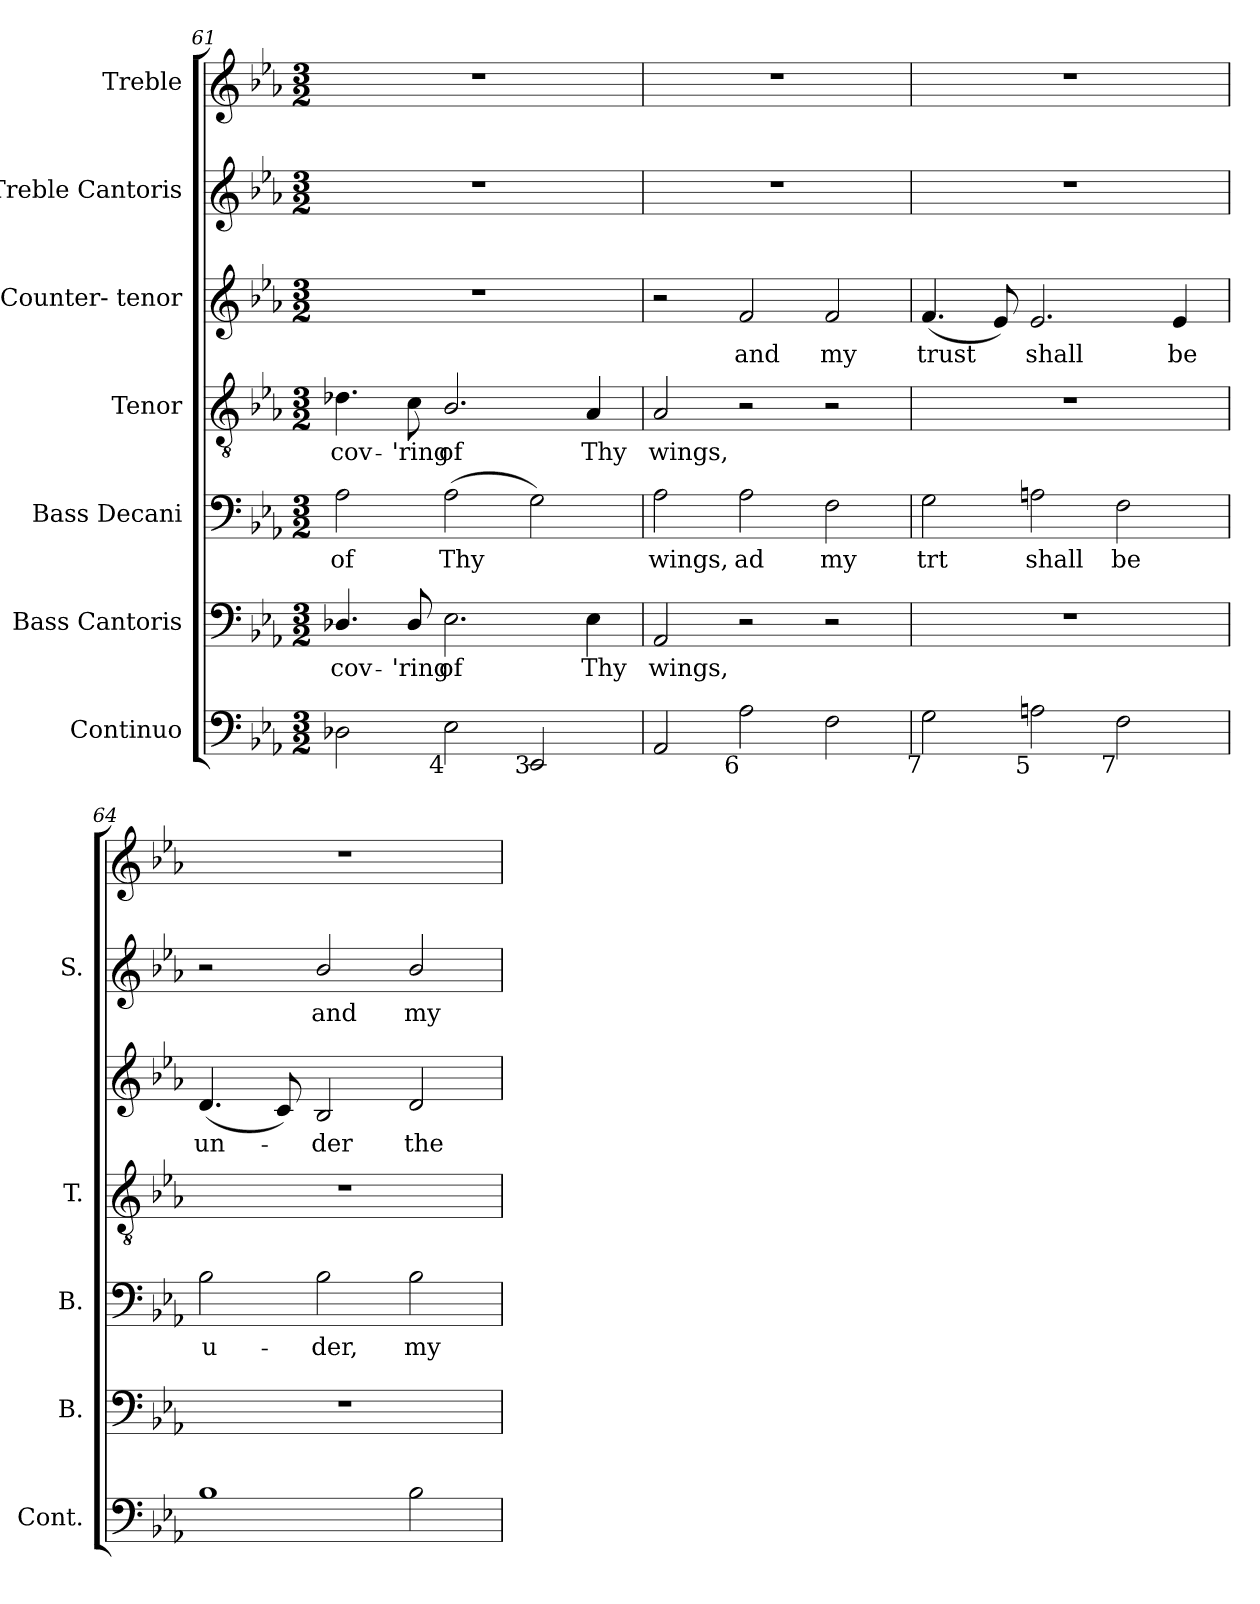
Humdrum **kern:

**kern	**kern	**text	**kern	**text	**kern	**text	**kern	**text	**kern	**text	**kern
*part7	*part6	*part6	*part5	*part5	*part4	*part4	*part3	*part3	*part2	*part2	*part1
*staff7	*staff6	*staff6	*staff5	*staff5	*staff4	*staff4	*staff3	*staff3	*staff2	*staff2	*staff1
*I"Continuo	*I"Bass Cantoris	*	*I"Bass Decani	*	*I"Tenor	*	*I"Counter- tenor	*	*I"Treble Cantoris	*	*I"Treble
*I'Cont.	*I'B.	*	*I'B.	*	*I'T.	*	*	*	*I'S.	*	*
*clefF4	*clefF4	*	*clefF4	*	*clefGv2	*	*clefG2	*	*clefG2	*	*clefG2
*	*	*	*	*	*ITrd7c12	*	*	*	*	*	*
*k[b-e-a-]	*k[b-e-a-]	*	*k[b-e-a-]	*	*k[b-e-a-]	*	*k[b-e-a-]	*	*k[b-e-a-]	*	*k[b-e-a-]
*E-:	*E-:	*	*E-:	*	*E-:	*	*E-:	*	*E-:	*	*E-:
*M3/2	*M3/2	*	*M3/2	*	*M3/2	*	*M3/2	*	*M3/2	*	*M3/2
=61	=61	=61	=61	=61	=61	=61	=61	=61	=61	=61	=61
!	!	!LO:LY:b:color=#000000	!	!	!	!	!	!	!	!	!
!	!	!	!	!LO:LY:b:color=#000000	!	!	!	!	!	!	!
!	!	!	!	!	!	!LO:LY:b:color=#000000	!LO:N:vis=1	!	!LO:N:vis=1	!	!LO:N:vis=1
2D-Xi\	4.D-Xi/	cov-	2A-i\	of	4.D-Xi\	cov-	1.r	.	1.r	.	1.r
!	!	!LO:LY:b:color=#000000	!	!	!	!	!	!	!	!	!
!	!	!	!	!	!	!LO:LY:b:color=#000000	!	!	!	!	!
.	8D-i/	-'ring	.	.	8Ci\	-'ring	.	.	.	.	.
!	!	!LO:LY:b:color=#000000	!	!	!	!	!	!	!	!	!
!	!	!	!	!LO:LY:b:color=#000000	!	!	!	!	!	!	!
!LO:TX:b:rj:t=4	!	!	!	!	!	!	!	!	!	!	!
!	!	!	!	!	!	!LO:LY:b:color=#000000	!	!	!	!	!
2E-i\	2.E-i\	of	(2A-i\	Thy	2.BB-i/	of	.	.	.	.	.
!LO:TX:b:rj:t=3	!	!	!	!	!	!	!	!	!	!	!
2EE-i/	.	.	2Gi\)	.	.	.	.	.	.	.	.
!	!	!LO:LY:b:color=#000000	!	!	!	!	!	!	!	!	!
!	!	!	!	!	!	!LO:LY:b:color=#000000	!	!	!	!	!
.	4E-i\	Thy	.	.	4AA-i/	Thy	.	.	.	.	.
=62	=62	=62	=62	=62	=62	=62	=62	=62	=62	=62	=62
!	!	!LO:LY:b:color=#000000	!	!	!	!	!	!	!	!	!
!	!	!	!	!LO:LY:b:color=#000000	!	!	!	!	!	!	!
!	!	!	!	!	!	!LO:LY:b:color=#000000	!	!	!LO:N:vis=1	!	!LO:N:vis=1
2AA-i/	2AA-i/	wings,	2A-i\	wings,	2AA-i/	wings,	2r	.	1.r	.	1.r
!	!	!	!	!LO:LY:b:color=#000000	!	!	!	!	!	!	!
!LO:TX:b:rj:t=6	!	!	!	!	!	!	!	!	!	!	!
!	!	!	!	!	!	!	!	!LO:LY:b:color=#000000	!	!	!
2A-i\	2r	.	2A-i\	ad	2r	.	2fi/	and	.	.	.
!	!	!	!	!LO:LY:b:color=#000000	!	!	!	!	!	!	!
!	!	!	!	!	!	!	!	!LO:LY:b:color=#000000	!	!	!
2Fi\	2r	.	2Fi\	my	2r	.	2fi/	my	.	.	.
=63	=63	=63	=63	=63	=63	=63	=63	=63	=63	=63	=63
!	!LO:N:vis=1	!	!	!	!	!	!	!	!	!	!
!	!	!	!	!LO:LY:b:color=#000000	!LO:N:vis=1	!	!	!	!	!	!
!LO:TX:b:rj:t=7	!	!	!	!	!	!	!	!	!	!	!
!	!	!	!	!	!	!	!	!LO:LY:b:color=#000000	!LO:N:vis=1	!	!LO:N:vis=1
2Gi\	1.r	.	2Gi\	trt	1.r	.	(4.fi/	trust	1.r	.	1.r
.	.	.	.	.	.	.	8e-i/)	.	.	.	.
!	!	!	!	!LO:LY:b:color=#000000	!	!	!	!	!	!	!
!LO:TX:b:rj:t=5	!	!	!	!	!	!	!	!	!	!	!
!	!	!	!	!	!	!	!	!LO:LY:b:color=#000000	!	!	!
2Ani\	.	.	2Ani\	shall	.	.	2.e-i/	shall	.	.	.
!LO:TX:b:rj:t=7	!	!	!	!	!	!	!	!	!	!	!
!	!	!	!	!LO:LY:b:color=#000000	!	!	!	!	!	!	!
2Fi\	.	.	2Fi\	be	.	.	.	.	.	.	.
!	!	!	!	!	!	!	!	!LO:LY:b:color=#000000	!	!	!
.	.	.	.	.	.	.	4e-i/	be	.	.	.
!!LO:PB:g=z
=64	=64	=64	=64	=64	=64	=64	=64	=64	=64	=64	=64
!	!LO:N:vis=1	!	!	!	!	!	!	!	!	!	!
!	!	!	!	!LO:LY:b:color=#000000	!LO:N:vis=1	!	!	!	!	!	!
!	!	!	!	!	!	!	!	!LO:LY:b:color=#000000	!	!	!LO:N:vis=1
1B-i	1.r	.	2B-i\	u-	1.r	.	(4.di/	un-	2r	.	1.r
.	.	.	.	.	.	.	8ci/)	.	.	.	.
!	!	!	!	!LO:LY:b:color=#000000	!	!	!	!	!	!	!
!	!	!	!	!	!	!	!	!LO:LY:b:color=#000000	!	!	!
!	!	!	!	!	!	!	!	!	!	!LO:LY:b:color=#000000	!
.	.	.	2B-i\	-der,	.	.	2B-i/	-der	2b-i/	and	.
!	!	!	!	!LO:LY:b:color=#000000	!	!	!	!	!	!	!
!	!	!	!	!	!	!	!	!LO:LY:b:color=#000000	!	!	!
!	!	!	!	!	!	!	!	!	!	!LO:LY:b:color=#000000	!
2B-i\	.	.	2B-i\	my	.	.	2di/	the	2b-i/	my	.
=	=	=	=	=	=	=	=	=	=	=	=
*-	*-	*-	*-	*-	*-	*-	*-	*-	*-	*-	*-
